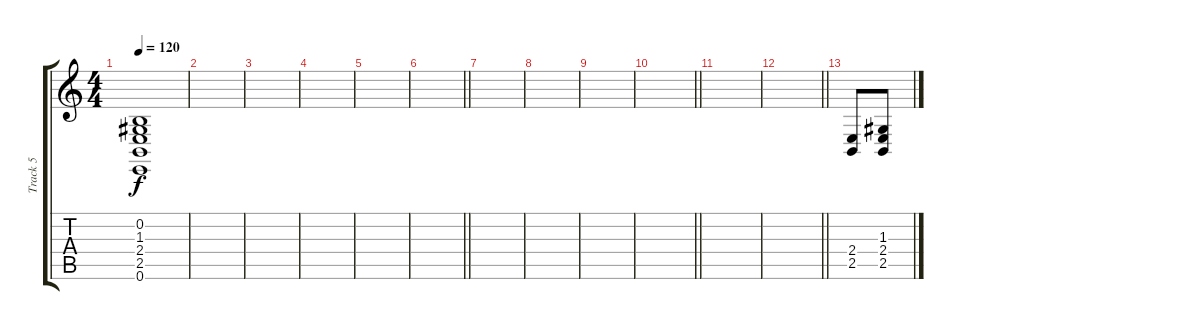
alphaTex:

\track ("Track 5" "Track 5") {instrument acousticgrandpiano}
\staff {score tabs}
\tuning (E4 B3 G3 D3 A2 E2) {hide}
\ts (4 4)
\tempo 120
\clef g2
\ks c
(0.2 1.3 2.4 2.5 0.6).1{dy f} |
|
|
|
|
\barLineRight lightlight
|
|
|
|
\barLineRight lightlight
|
|
\barLineRight lightlight
|
(2.4 2.5).8 (1.3 2.4 2.5).8
